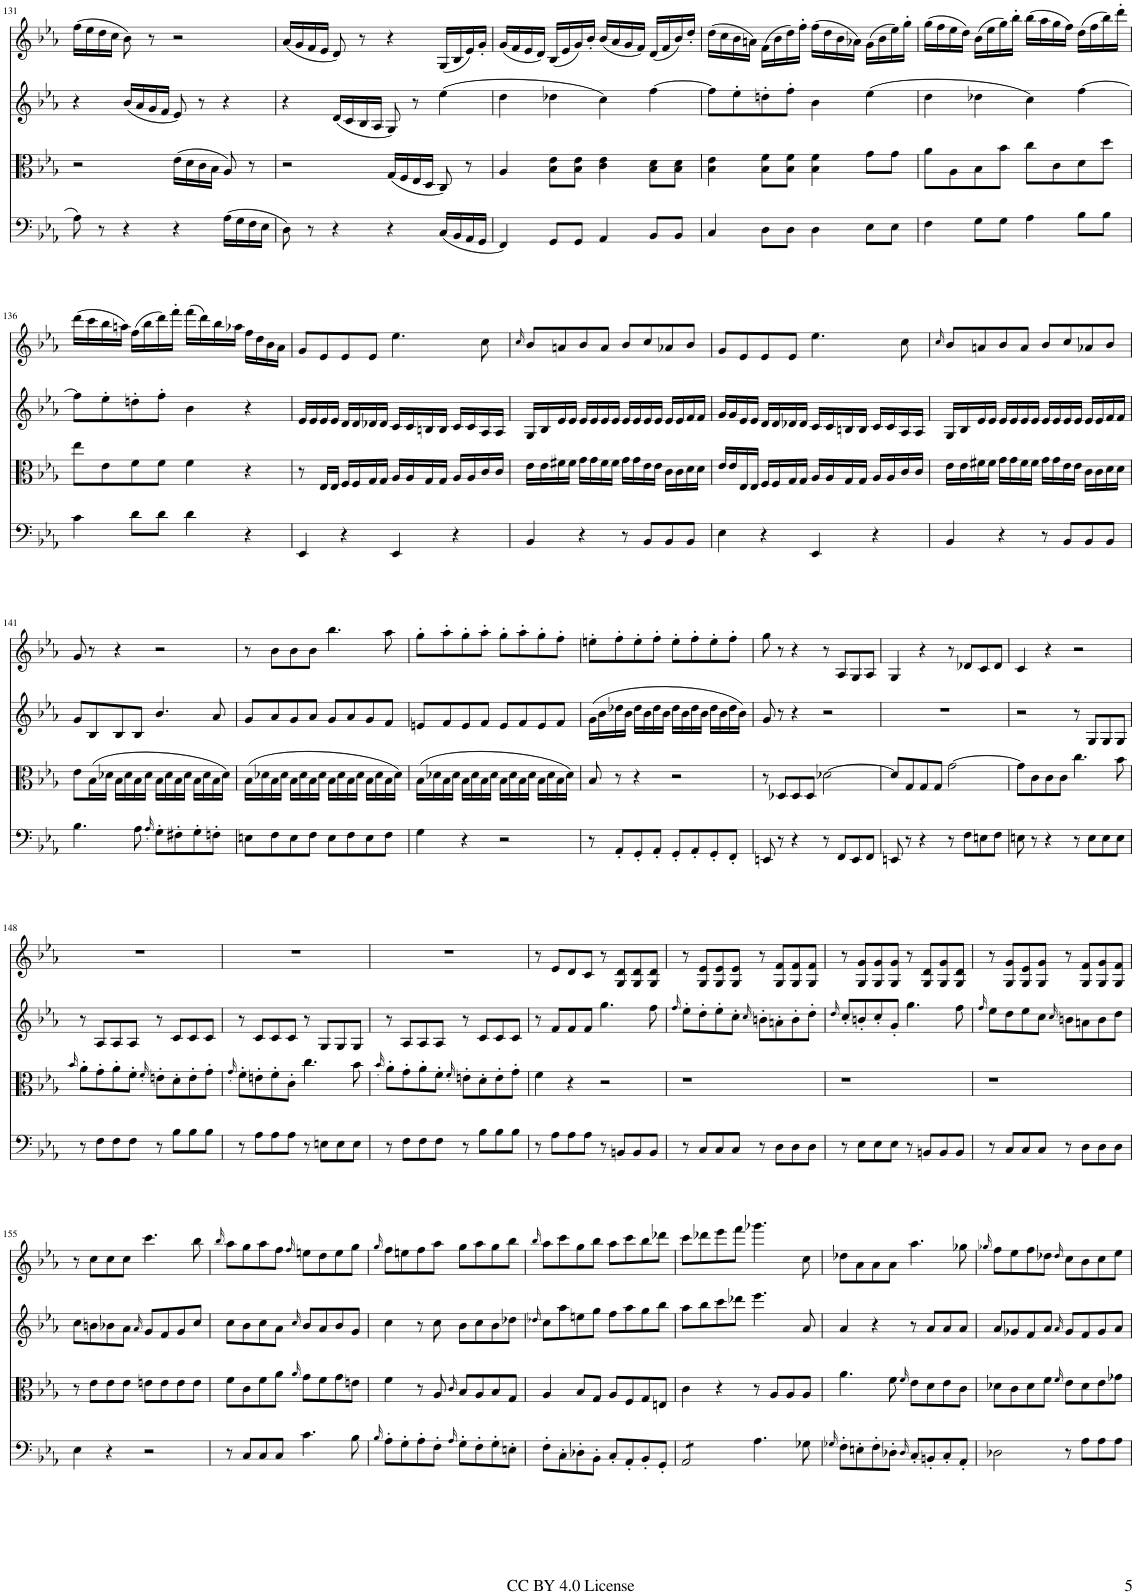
**kern	**kern	**kern	**kern
*part4	*part3	*part2	*part1
*staff4	*staff3	*staff2	*staff1
*I"Cello	*I"Viola	*I"Violin II	*I"Violin I
*	*I'Vla	*I'Vln	*I'Vln
!!LO:PB:g=z
*clefF4	*clefC3	*clefG2	*clefG2
*k[b-e-a-]	*k[b-e-a-]	*k[b-e-a-]	*k[b-e-a-]
*M4/4	*M4/4	*M4/4	*M4/4
*met(c)	*met(c)	*met(c)	*met(c)
=131	=131	=131	=131
8A-\	2r	4r	(16ff\LL
.	.	.	16ee-\
8r	.	.	16dd\
.	.	.	16cc\JJ
4r	.	(16b-/LL	8b-\)
.	.	16a-/	.
.	.	16g/	8r
.	.	16f/JJ	.
4r	(16e-\LL	8e-/)	2r
.	16d\	.	.
.	16c\	8r	.
.	16B-\JJ	.	.
(16A-\LL	8A-/)	4r	.
16G\	.	.	.
16F\	8r	.	.
16E-\JJ	.	.	.
=132	=132	=132	=132
8D\)	2r	4r	(16a-/LL
.	.	.	16g/
8r	.	.	16f/
.	.	.	16e-/JJ
4r	.	(16d/LL	8d/)
.	.	16c/	.
.	.	16B-/	8r
.	.	16A-/JJ	.
4r	(16G/LL	8G/)	4r
.	16F/	.	.
.	16E-/	8r	.
.	16D/JJ	.	.
(16C/LL	8C/)	(4ee-\	(16G/LL
16BB-/	.	.	16B-/
16AA-/	8r	.	16e-/)
16GG/JJ	.	.	16g'/JJ
=133	=133	=133	=133
4FF/)	4A-/	4dd\	(16g/LL
.	.	.	16f/
.	.	.	16e-/
.	.	.	16d/JJ)
8GG/L	8B-\ 8e-\L	4dd-X\	(16B-/LL
.	.	.	16e-/
8GG/J	8B-\ 8e-\J	.	16g/)
.	.	.	16b-'/JJ
4AA-/	4c\ 4e-\	4cc\)	(16b-/LL
.	.	.	16a-/
.	.	.	16g/
.	.	.	16f/JJ)
8BB-/L	8B-\ 8d\L	[4ff\	(16d/LL
.	.	.	16f/
8BB-/J	8B-\ 8d\J	.	16b-/)
.	.	.	16dd'/JJ
=134	=134	=134	=134
4C/	4B-\ 4e-\	8ff\L]	(16dd\LL
.	.	.	16cc\
.	.	8ee-'\	16b-\
.	.	.	16an\JJ)
8D\L	8B-\ 8f\L	8ddn'\	(16f\LL
.	.	.	16b-\
8D\J	8B-\ 8f\J	8ff'\J	16dd\)
.	.	.	16ff'\JJ
4D\	4B-\ 4f\	4b-\	(16ff\LL
.	.	.	16dd\
.	.	.	16b-\
.	.	.	16a-X\JJ)
8E-\L	8g\L	(4ee-\	(16g\LL
.	.	.	16b-\
8E-\J	8g\J	.	16ee-\)
.	.	.	16gg'\JJ
=135	=135	=135	=135
4F\	8a-\L	4dd\	(16gg\LL
.	.	.	16ff\
.	8A-\	.	16ee-\
.	.	.	16dd\JJ)
8G\L	8B-\	4dd-X\	(16b-\LL
.	.	.	16ee-\
8G\J	8b-\J	.	16gg\)
.	.	.	16bb-'\JJ
4A-\	8cc\L	4cc\)	(16bb-\LL
.	.	.	16aa-\
.	8c\	.	16gg\
.	.	.	16ff\JJ)
8B-\L	8d\	[4ff\	(16dd\LL
.	.	.	16ff\
8B-\J	8dd\J	.	16bb-\)
.	.	.	16ddd'\JJ
!!LO:LB:g=z
=136	=136	=136	=136
4c\	8ee-\L	8ff\L]	(16ddd\LL
.	.	.	16ccc\
.	8e-\	8ee-'\	16bb-\
.	.	.	16aan\JJ)
8d\L	8f\	8ddn'\	(16ff\LL
.	.	.	16bb-\
8d\J	8f\J	8ff'\J	16ddd\)
.	.	.	16fff'\JJ
4d\	4f\	4b-\	(16fff\LL
.	.	.	16ddd\)
.	.	.	16bb-\
.	.	.	16aa-X\JJ
4r	4r	4r	16ff\LL
.	.	.	16dd\
.	.	.	16b-\
.	.	.	16a-\JJ
=137	=137	=137	=137
4EE-/	8r	16e-/LL	8g/L
.	.	16e-/	.
.	16E-/LL	16e-/	8e-/
.	16E-/JJ	16e-/JJ	.
4r	16F/LL	16d/LL	8e-/
.	16F/	16d/	.
.	16G/	16d-X/	8e-/J
.	16G/JJ	16d-/JJ	.
4EE-/	16A-/LL	16c/LL	4.ee-\
.	16A-/	16c/	.
.	16G/	16Bn/	.
.	16G/JJ	16B/JJ	.
4r	16A-/LL	16c/LL	.
.	16A-/	16c/	.
.	16c/	16A-/	8cc\
.	16c/JJ	16A-/JJ	.
=138	=138	=138	=138
.	.	.	16qcc/
4BB-/	16e-\LL	16G/LL	8b-/L
.	16e-\	16B-/	.
.	16f#X\	16e-/	8an/
.	16f#\JJ	16e-/JJ	.
4r	16g\LL	16e-/LL	8b-/
.	16g\	16e-/	.
.	16f#\	16e-/	8a/J
.	16f#\JJ	16e-/JJ	.
8r	16g\LL	16e-/LL	8b-/L
.	16g\	16e-/	.
8BB-/L	16e-\	16e-/	8cc/
.	16e-\JJ	16e-/JJ	.
8BB-/	16c\LL	16e-/LL	8a-X/
.	16c\	16e-/	.
8BB-/J	16d\	16f/	8b-/J
.	16d\JJ	16f/JJ	.
=139	=139	=139	=139
4E-\	16e-/LL	16g/LL	8g/L
.	16e-/	16g/	.
.	16E-/	16e-/	8e-/
.	16E-/JJ	16e-/JJ	.
4r	16F/LL	16d/LL	8e-/
.	16F/	16d/	.
.	16G/	16d-X/	8e-/J
.	16G/JJ	16d-/JJ	.
4EE-/	16A-/LL	16c/LL	4.ee-\
.	16A-/	16c/	.
.	16G/	16Bn/	.
.	16G/JJ	16B/JJ	.
4r	16A-/LL	16c/LL	.
.	16A-/	16c/	.
.	16c/	16A-/	8cc\
.	16c/JJ	16A-/JJ	.
=140	=140	=140	=140
.	.	.	16qcc/
4BB-/	16e-\LL	16G/LL	8b-/L
.	16e-\	16B-/	.
.	16f#X\	16e-/	8an/
.	16f#\JJ	16e-/JJ	.
4r	16g\LL	16e-/LL	8b-/
.	16g\	16e-/	.
.	16f#\	16e-/	8a/J
.	16f#\JJ	16e-/JJ	.
8r	16g\LL	16e-/LL	8b-/L
.	16g\	16e-/	.
8BB-/L	16e-\	16e-/	8cc/
.	16e-\JJ	16e-/JJ	.
8BB-/	16c\LL	16e-/LL	8a-X/
.	16c\	16e-/	.
8BB-/J	16d\	16f/	8b-/J
.	16d\JJ	16f/JJ	.
!!LO:LB:g=z
=141	=141	=141	=141
4.B-\	8e-\L	8g/L	8g/
.	(16B-\L	8B-/	8r
.	16d-X\JJ	.	.
.	16B-\LL	8B-/	4r
.	16d-\	.	.
8A-\	16B-\	8B-/J	.
.	16d-\JJ	.	.
16qA-'/	.	.	.
8G'\L	16B-\LL	4.b-/	2r
.	16d-\	.	.
8F#X'\	16B-\	.	.
.	16d-\JJ	.	.
8G'\	16B-\LL	.	.
.	16d-\	.	.
8Fn'\J	16B-\	8a-/	.
.	16d-\JJ)	.	.
=142	=142	=142	=142
8En\L	(16B-\LL	8g/L	8r
.	16d-X\	.	.
8F\	16B-\	8a-/	8b-\L
.	16d-\JJ	.	.
8E\	16B-\LL	8g/	8b-\
.	16d-\	.	.
8F\J	16B-\	8a-/J	8b-\J
.	16d-\JJ	.	.
8E\L	16B-\LL	8g/L	4.bb-\
.	16d-\	.	.
8F\	16B-\	8a-/	.
.	16d-\JJ	.	.
8E\	16B-\LL	8g/	.
.	16d-\	.	.
8F\J	16B-\	8f/J	8aa-\
.	16d-\JJ)	.	.
=143	=143	=143	=143
4G\	(16B-\LL	8en/L	8gg'\L
.	16d-X\	.	.
.	16B-\	8f/	8aa-'\
.	16d-\JJ	.	.
4r	16B-\LL	8e/	8gg'\
.	16d-\	.	.
.	16B-\	8f/J	8aa-'\J
.	16d-\JJ	.	.
2r	16B-\LL	8e/L	8gg'\L
.	16d-\	.	.
.	16B-\	8f/	8aa-'\
.	16d-\JJ	.	.
.	16B-\LL	8e/	8gg'\
.	16d-\	.	.
.	16B-\	8f/J	8ff'\J
.	16d-\JJ)	.	.
=144	=144	=144	=144
8r	8B-/	(16g\LL	8een'\L
.	.	16b-\	.
8AA-'/L	8r	16dd-X\	8ff'\
.	.	16b-\JJ	.
8GG'/	4r	16dd-\LL	8ee'\
.	.	16b-\	.
8AA-'/J	.	16dd-\	8ff'\J
.	.	16b-\JJ	.
8GG'/L	2r	16dd-\LL	8ee'\L
.	.	16b-\	.
8AA-'/	.	16dd-\	8ff'\
.	.	16b-\JJ	.
8GG'/	.	16dd-\LL	8ee'\
.	.	16b-\	.
8FF'/J	.	16dd-\	8ff'\J
.	.	16b-\JJ)	.
=145	=145	=145	=145
8EEn/	8r	8g/	8gg\
8r	8D-X/L	8r	8r
4r	8D-/	4r	4r
.	8D-/J	.	.
8r	[2d-X\	2r	8r
8FF/L	.	.	8A-/L
8EE/	.	.	8G/
8FF/J	.	.	8A-/J
=146	=146	=146	=146
8EEn/	8d-/L]	1r	4G/
8r	8G/	.	.
4r	8G/	.	4r
.	8G/J	.	.
8r	[2g\	.	8r
8F\L	.	.	8d-X/L
8En\	.	.	8c/
8F\J	.	.	8d-/J
=147	=147	=147	=147
8En\	8g\L]	2r	4c/
8r	8c\	.	.
4r	8c\	.	4r
.	8c\J	.	.
8r	4.cc\	8r	2r
8E\L	.	8G/L	.
8E\	.	8G/	.
8E\J	8b-\	8G/J	.
!!LO:LB:g=z
=148	=148	=148	=148
.	16qb-/	.	.
8r	8a-'\L	8r	1r
8F\L	8g'\	8A-/L	.
8F\	8a-'\	8A-/	.
8F\J	8f'\J	8A-/J	.
.	16qf'/	.	.
8r	8en'\L	8r	.
8B-\L	8d'\	8c/L	.
8B-\	8e'\	8c/	.
8B-\J	8g'\J	8c/J	.
=149	=149	=149	=149
.	16qg'/	.	.
8r	8f'\L	8r	1r
8A-\L	8en'\	8c/L	.
8A-\	8f'\	8c/	.
8A-\J	8c'\J	8c/J	.
8r	4.cc\	8r	.
8En\L	.	8G/L	.
8E\	.	8G/	.
8E\J	8b-\	8G/J	.
=150	=150	=150	=150
.	16qb-'/	.	.
8r	8a-'\L	8r	1r
8F\L	8g'\	8A-/L	.
8F\	8a-'\	8A-/	.
8F\J	8f'\J	8A-/J	.
.	16qf'/	.	.
8r	8en'\L	8r	.
8B-\L	8d'\	8c/L	.
8B-\	8e'\	8c/	.
8B-\J	8g'\J	8c/J	.
=151	=151	=151	=151
8r	4f\	8r	8r
8A-\L	.	8f/L	8e-/L
8A-\	4r	8f/	8d/
8A-\J	.	8f/J	8c/J
8r	2r	4.gg\	8r
8BBn/L	.	.	8G/ 8d/L
8BB/	.	.	8G/ 8d/
8BB/J	.	8ff\	8G/ 8d/J
=152	=152	=152	=152
.	.	16qff/	.
8r	1r	8ee-'\L	8r
8C/L	.	8dd'\	8G/ 8e-/L
8C/	.	8ee-'\	8G/ 8e-/
8C/J	.	8cc'\J	8G/ 8e-/J
.	.	16qcc/	.
8r	.	8bn'\L	8r
8D\L	.	8an'\	8G/ 8f/L
8D\	.	8b'\	8G/ 8f/
8D\J	.	8dd'\J	8G/ 8f/J
=153	=153	=153	=153
.	.	16qdd/	.
8r	1r	8cc'/L	8r
8E-\L	.	8bn'/	8G/ 8g/L
8E-\	.	8cc'/	8G/ 8g/
8E-\J	.	8g'/J	8G/ 8g/J
8r	.	4.gg\	8r
8BBn/L	.	.	8G/ 8d/L
8BB/	.	.	8G/ 8g/
8BB/J	.	8ff\	8G/ 8d/J
=154	=154	=154	=154
.	.	16qff/	.
8r	1r	8ee-\L	8r
8C/L	.	8dd\	8G/ 8g/L
8C/	.	8ee-\	8G/ 8e-/
8C/J	.	8cc\J	8G/ 8g/J
.	.	16qcc/	.
8r	.	8bn\L	8r
8D\L	.	8an\	8G/ 8f/L
8D\	.	8b\	8G/ 8g/
8D\J	.	8dd\J	8G/ 8f/J
!!LO:LB:g=z
=155	=155	=155	=155
4E-\	8r	8cc\L	8r
.	8e-\L	8bn\	8cc\L
4r	8e-\	8b-X\	8cc\
.	8e-\J	8a-\J	8cc\J
.	.	16qa-/	.
2r	8en\L	8g/L	4.ccc\
.	8e\	8f/	.
.	8e\	8g/	.
.	8e\J	8cc/J	8bb-\
=156	=156	=156	=156
.	.	.	16qbb-/
8r	8f\L	8cc\L	8aa-\L
8C/L	8c\	8b-\	8gg\
8C/	8f\	8cc\	8aa-\
8C/J	8a-\J	8a-\J	8ff\J
.	16qa-/	16qcc/	16qff/
4.c\	8g\L	8b-/L	8een\L
.	8f\	8a-/	8dd\
.	8g\	8b-/	8ee\
8B-\	8en\J	8g/J	8gg\J
=157	=157	=157	=157
16qB-/	.	.	16qgg/
8A-'\L	4f\	4cc\	8ff\L
8G'\	.	.	8een\
8A-'\	8r	8r	8ff\
8F'\J	8A-/	8cc\	8aa-\J
16qA-/	16qc/	.	.
8G'\L	8B-/L	8b-\L	8gg\L
8F'\	8A-/	8cc\	8aa-\
8G'\	8B-/	8b-\	8gg\
8En'\J	8G/J	8dd-X\J	8bb-\J
=158	=158	=158	=158
.	.	16qdd-X/	16qbb-/
8F'\L	4A-/	8cc\L	8aa-\L
8C'\	.	8aa-\	8ccc\
8D-X'\	8B-/L	8een\	8gg\
8BB-'\J	8G/J	8gg\J	8bb-\J
8C'/L	8A-/L	8ff\L	8aa-\L
8AA-'/	8F/	8aa-\	8ccc\
8BB-'/	8G/	8gg\	8bb-\
8GG'/J	8En/J	8bb-\J	8ddd-X\J
=159	=159	=159	=159
*tremolo	*	*	*
8AA-/L	4c\	8aa-\L	8ccc\L
8AA-/	.	8bb-\	8ddd-X\
8AA-/	4r	8ccc\	8eee-\
8AA-/J	.	8ddd-X\J	8fff\J
*Xtremolo	*	*	*
4.A-\	8r	4.eee-\	4.ggg-X\
.	8A-/L	.	.
.	8A-/	.	.
8G-X\	8A-/J	8a-/	8cc\
=160	=160	=160	=160
16qG-X/	.	.	.
8F'\L	4.a-\	4a-/	8dd-X\L
8En'\	.	.	8a-\
8F'\	.	4r	8a-\
8D-X'\J	8f\	.	8a-\J
16qD-/	16qf/	.	.
8C'/L	8e-\L	8r	4.aa-\
8BBn'/	8d\	8a-/L	.
8C'/	8e-\	8a-/	.
8AA-'/J	8c\J	8a-/J	8gg-X\
=161	=161	=161	=161
.	.	.	16qgg-X/
2D-X\	8d-X\L	8a-/L	8ff\L
.	8c\	8g-X/	8ee-\
.	8d-\	8f/	8ff\
.	8f\J	8a-/J	8dd-X\J
.	16qf/	16qa-/	16qdd-/
8r	8e-\L	8g-/L	8cc\L
8A-\L	8d-\	8f/	8b-\
8A-\	8e-\	8g-/	8cc\
8A-\J	8g-X\J	8a-/J	8ee-\J
=	=	=	=
*-	*-	*-	*-
